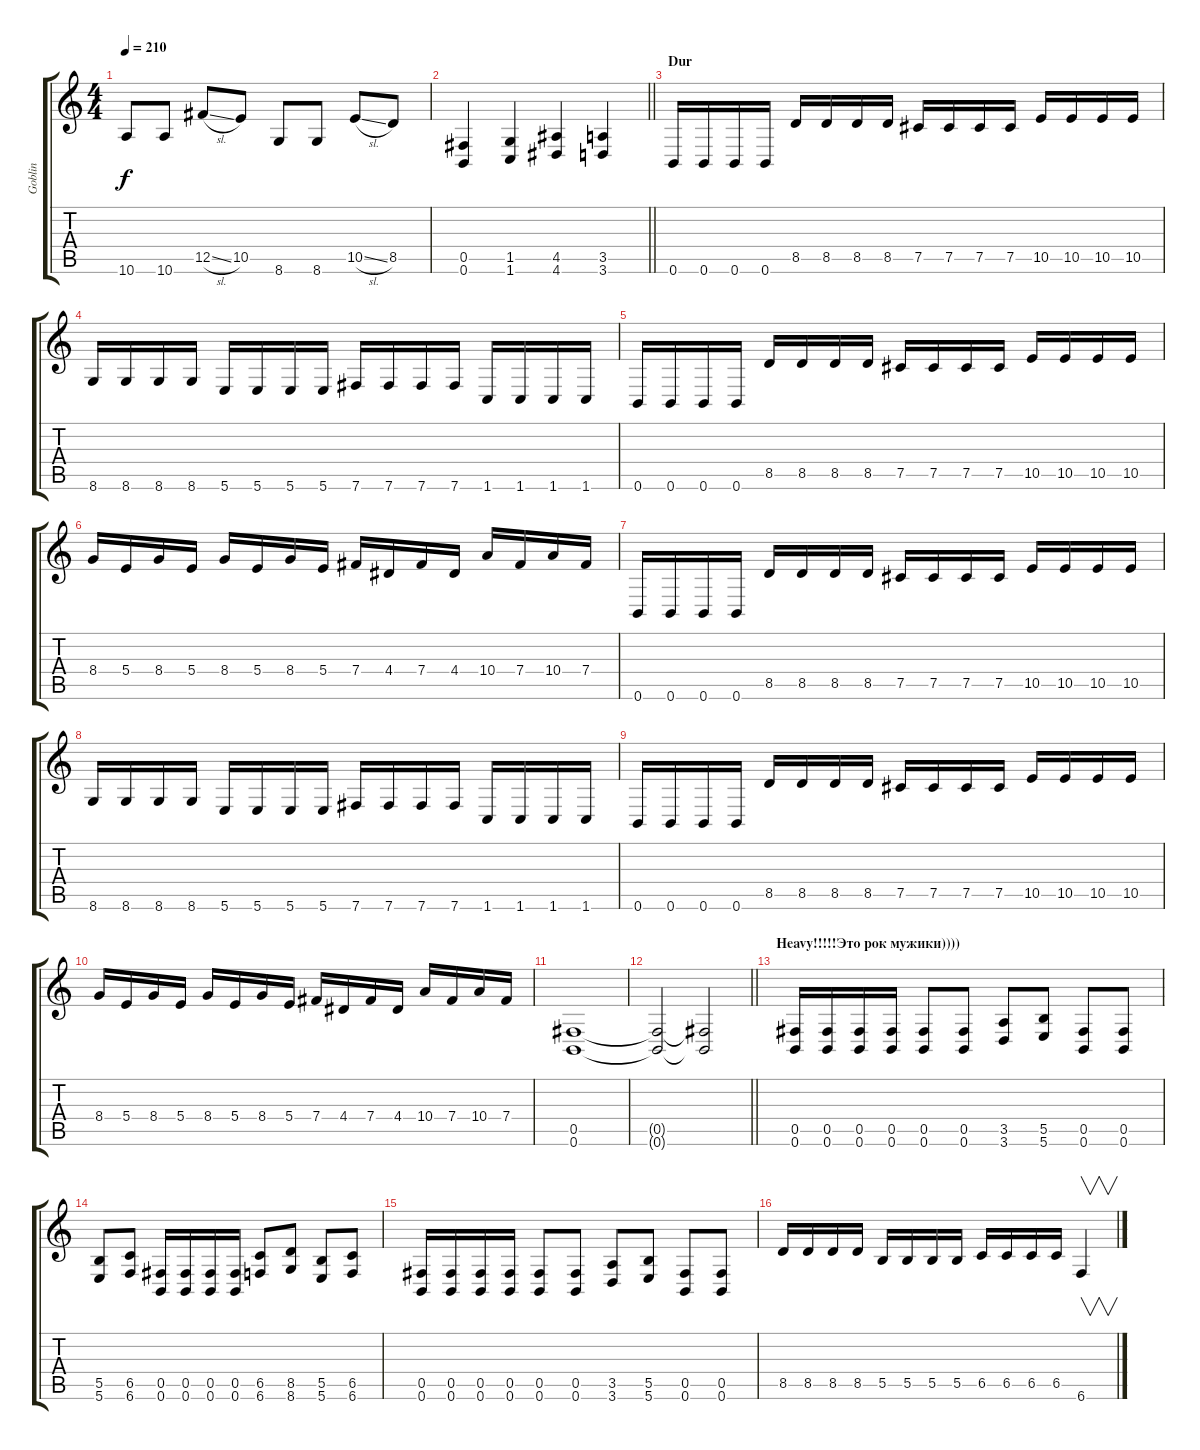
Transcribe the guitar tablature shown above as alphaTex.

\track ("Goblin" "Goblin") {instrument distortionguitar}
\staff {score tabs}
\tuning (Db4 Ab3 E3 B2 Gb2 B1) {hide}
\ts (4 4)
\tempo 210
\clef g2
\ks c
10.6.8{dy f} 10.6.8 12.5{sl}.8 10.5.8 8.6.8 8.6.8 10.5{sl}.8 8.5.8 |
\barLineRight lightlight
(0.5 0.6).4 (1.5 1.6).4 (4.5 4.6).4 (3.5 3.6).4 |
\section ("" "Dur")
0.6.16 0.6.16 0.6.16 0.6.16 8.5.16 8.5.16 8.5.16 8.5.16 7.5.16 7.5.16 7.5.16 7.5.16 10.5.16 10.5.16 10.5.16 10.5.16 |
8.6.16 8.6.16 8.6.16 8.6.16 5.6.16 5.6.16 5.6.16 5.6.16 7.6.16 7.6.16 7.6.16 7.6.16 1.6.16 1.6.16 1.6.16 1.6.16 |
0.6.16 0.6.16 0.6.16 0.6.16 8.5.16 8.5.16 8.5.16 8.5.16 7.5.16 7.5.16 7.5.16 7.5.16 10.5.16 10.5.16 10.5.16 10.5.16 |
8.4.16 5.4.16 8.4.16 5.4.16 8.4.16 5.4.16 8.4.16 5.4.16 7.4.16 4.4.16 7.4.16 4.4.16 10.4.16 7.4.16 10.4.16 7.4.16 |
0.6.16 0.6.16 0.6.16 0.6.16 8.5.16 8.5.16 8.5.16 8.5.16 7.5.16 7.5.16 7.5.16 7.5.16 10.5.16 10.5.16 10.5.16 10.5.16 |
8.6.16 8.6.16 8.6.16 8.6.16 5.6.16 5.6.16 5.6.16 5.6.16 7.6.16 7.6.16 7.6.16 7.6.16 1.6.16 1.6.16 1.6.16 1.6.16 |
0.6.16 0.6.16 0.6.16 0.6.16 8.5.16 8.5.16 8.5.16 8.5.16 7.5.16 7.5.16 7.5.16 7.5.16 10.5.16 10.5.16 10.5.16 10.5.16 |
8.4.16 5.4.16 8.4.16 5.4.16 8.4.16 5.4.16 8.4.16 5.4.16 7.4.16 4.4.16 7.4.16 4.4.16 10.4.16 7.4.16 10.4.16 7.4.16 |
(0.5 0.6).1 |
\barLineRight lightlight
(0.5{t} 0.6{t}).2 (0.5{t} 0.6{t}).2 |
\section ("" "Heavy!!!!!Это рок мужики))))")
(0.5 0.6).16 (0.5 0.6).16 (0.5 0.6).16 (0.5 0.6).16 (0.5 0.6).8 (0.5 0.6).8 (3.5 3.6).8 (5.5 5.6).8 (0.5 0.6).8 (0.5 0.6).8 |
(5.5 5.6).8 (6.5 6.6).8 (0.5 0.6).16 (0.5 0.6).16 (0.5 0.6).16 (0.5 0.6).16 (6.5 6.6).8 (8.5 8.6).8 (5.5 5.6).8 (6.5 6.6).8 |
(0.5 0.6).16 (0.5 0.6).16 (0.5 0.6).16 (0.5 0.6).16 (0.5 0.6).8 (0.5 0.6).8 (3.5 3.6).8 (5.5 5.6).8 (0.5 0.6).8 (0.5 0.6).8 |
8.5.16 8.5.16 8.5.16 8.5.16 5.5.16 5.5.16 5.5.16 5.5.16 6.5.16 6.5.16 6.5.16 6.5.16 6.6.4{v}
